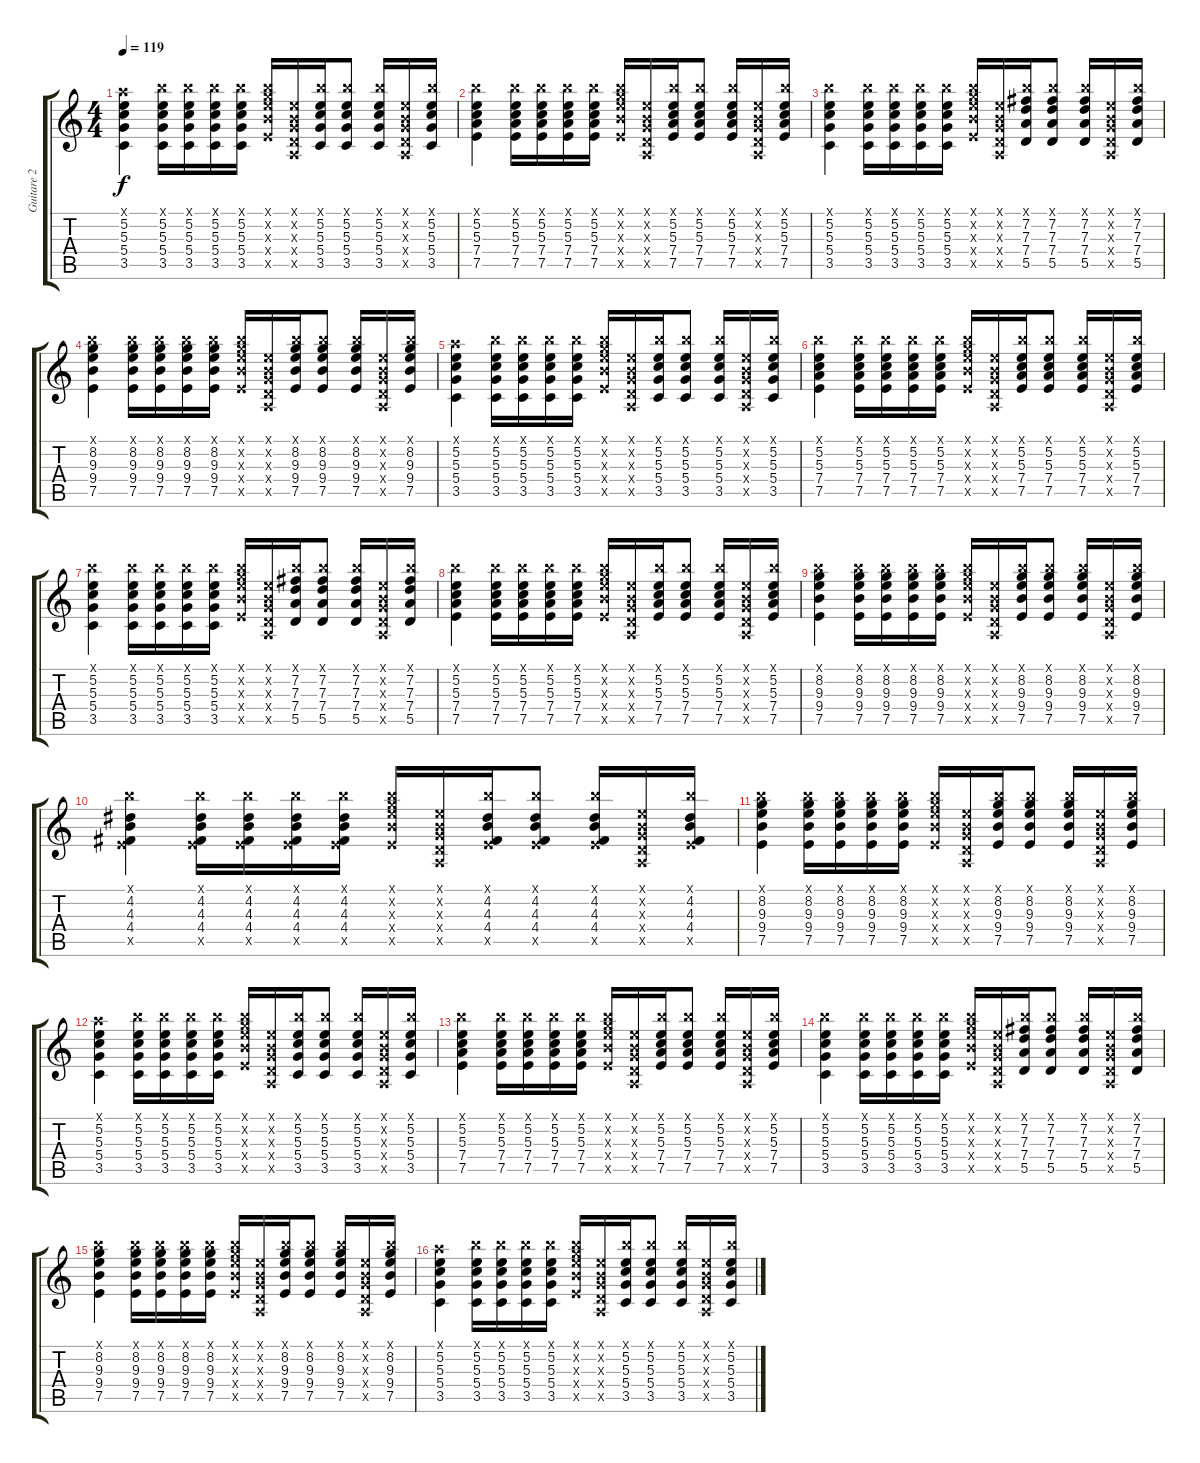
\track ("Guitare 2" "Guitare 2") {instrument distortionguitar}
\staff {score tabs}
\tuning (E4 B3 G3 D3 A2 E2) {hide}
\ts (4 4)
\tempo 119
\clef g2
\ks c
(5.1{x} 5.2 5.3 5.4 3.5).4{dy f} (7.1{x} 5.2 5.3 5.4 3.5).16 (7.1{x} 5.2 5.3 5.4 3.5).16 (7.1{x} 5.2 5.3 5.4 3.5).16 (7.1{x} 5.2 5.3 5.4 3.5).16 (7.1{x} 8.2{x} 9.3{x} 9.4{x} 7.5{x}).16 (0.1{x} 0.2{x} 0.3{x} 0.4{x} 0.5{x}).16 (7.1{x} 5.2 5.3 5.4 3.5).16 (7.1{x} 5.2 5.3 5.4 3.5).8 (7.1{x} 5.2 5.3 5.4 3.5).16 (0.1{x} 0.2{x} 0.3{x} 0.4{x} 0.5{x}).16 (7.1{x} 5.2 5.3 5.4 3.5).16 |
(7.1{x} 5.2 5.3 7.4 7.5).4 (7.1{x} 5.2 5.3 7.4 7.5).16 (7.1{x} 5.2 5.3 7.4 7.5).16 (7.1{x} 5.2 5.3 7.4 7.5).16 (7.1{x} 5.2 5.3 7.4 7.5).16 (7.1{x} 8.2{x} 9.3{x} 9.4{x} 7.5{x}).16 (0.1{x} 0.2{x} 0.3{x} 0.4{x} 0.5{x}).16 (7.1{x} 5.2 5.3 7.4 7.5).16 (7.1{x} 5.2 5.3 7.4 7.5).8 (7.1{x} 5.2 5.3 7.4 7.5).16 (0.1{x} 0.2{x} 0.3{x} 0.4{x} 0.5{x}).16 (7.1{x} 5.2 5.3 7.4 7.5).16 |
(7.1{x} 5.2 5.3 5.4 3.5).4 (7.1{x} 5.2 5.3 5.4 3.5).16 (7.1{x} 5.2 5.3 5.4 3.5).16 (7.1{x} 5.2 5.3 5.4 3.5).16 (7.1{x} 5.2 5.3 5.4 3.5).16 (7.1{x} 8.2{x} 9.3{x} 9.4{x} 7.5{x}).16 (0.1{x} 0.2{x} 0.3{x} 0.4{x} 0.5{x}).16 (7.1{x} 7.2 7.3 7.4 5.5).16 (7.1{x} 7.2 7.3 7.4 5.5).8 (7.1{x} 7.2 7.3 7.4 5.5).16 (0.1{x} 0.2{x} 0.3{x} 0.4{x} 0.5{x}).16 (7.1{x} 7.2 7.3 7.4 5.5).16 |
(7.1{x} 8.2 9.3 9.4 7.5).4 (7.1{x} 8.2 9.3 9.4 7.5).16 (7.1{x} 8.2 9.3 9.4 7.5).16 (7.1{x} 8.2 9.3 9.4 7.5).16 (7.1{x} 8.2 9.3 9.4 7.5).16 (7.1{x} 8.2{x} 9.3{x} 9.4{x} 7.5{x}).16 (0.1{x} 0.2{x} 0.3{x} 0.4{x} 0.5{x}).16 (7.1{x} 8.2 9.3 9.4 7.5).16 (7.1{x} 8.2 9.3 9.4 7.5).8 (7.1{x} 8.2 9.3 9.4 7.5).16 (0.1{x} 0.2{x} 0.3{x} 0.4{x} 0.5{x}).16 (7.1{x} 8.2 9.3 9.4 7.5).16 |
(5.1{x} 5.2 5.3 5.4 3.5).4 (7.1{x} 5.2 5.3 5.4 3.5).16 (7.1{x} 5.2 5.3 5.4 3.5).16 (7.1{x} 5.2 5.3 5.4 3.5).16 (7.1{x} 5.2 5.3 5.4 3.5).16 (7.1{x} 8.2{x} 9.3{x} 9.4{x} 7.5{x}).16 (0.1{x} 0.2{x} 0.3{x} 0.4{x} 0.5{x}).16 (7.1{x} 5.2 5.3 5.4 3.5).16 (7.1{x} 5.2 5.3 5.4 3.5).8 (7.1{x} 5.2 5.3 5.4 3.5).16 (0.1{x} 0.2{x} 0.3{x} 0.4{x} 0.5{x}).16 (7.1{x} 5.2 5.3 5.4 3.5).16 |
(7.1{x} 5.2 5.3 7.4 7.5).4 (7.1{x} 5.2 5.3 7.4 7.5).16 (7.1{x} 5.2 5.3 7.4 7.5).16 (7.1{x} 5.2 5.3 7.4 7.5).16 (7.1{x} 5.2 5.3 7.4 7.5).16 (7.1{x} 8.2{x} 9.3{x} 9.4{x} 7.5{x}).16 (0.1{x} 0.2{x} 0.3{x} 0.4{x} 0.5{x}).16 (7.1{x} 5.2 5.3 7.4 7.5).16 (7.1{x} 5.2 5.3 7.4 7.5).8 (7.1{x} 5.2 5.3 7.4 7.5).16 (0.1{x} 0.2{x} 0.3{x} 0.4{x} 0.5{x}).16 (7.1{x} 5.2 5.3 7.4 7.5).16 |
(7.1{x} 5.2 5.3 5.4 3.5).4 (7.1{x} 5.2 5.3 5.4 3.5).16 (7.1{x} 5.2 5.3 5.4 3.5).16 (7.1{x} 5.2 5.3 5.4 3.5).16 (7.1{x} 5.2 5.3 5.4 3.5).16 (7.1{x} 8.2{x} 9.3{x} 9.4{x} 7.5{x}).16 (0.1{x} 0.2{x} 0.3{x} 0.4{x} 0.5{x}).16 (7.1{x} 7.2 7.3 7.4 5.5).16 (7.1{x} 7.2 7.3 7.4 5.5).8 (7.1{x} 7.2 7.3 7.4 5.5).16 (0.1{x} 0.2{x} 0.3{x} 0.4{x} 0.5{x}).16 (7.1{x} 7.2 7.3 7.4 5.5).16 |
(7.1{x} 5.2 5.3 7.4 7.5).4 (7.1{x} 5.2 5.3 7.4 7.5).16 (7.1{x} 5.2 5.3 7.4 7.5).16 (7.1{x} 5.2 5.3 7.4 7.5).16 (7.1{x} 5.2 5.3 7.4 7.5).16 (7.1{x} 8.2{x} 9.3{x} 9.4{x} 7.5{x}).16 (0.1{x} 0.2{x} 0.3{x} 0.4{x} 0.5{x}).16 (7.1{x} 5.2 5.3 7.4 7.5).16 (7.1{x} 5.2 5.3 7.4 7.5).8 (7.1{x} 5.2 5.3 7.4 7.5).16 (0.1{x} 0.2{x} 0.3{x} 0.4{x} 0.5{x}).16 (7.1{x} 5.2 5.3 7.4 7.5).16 |
(7.1{x} 8.2 9.3 9.4 7.5).4 (7.1{x} 8.2 9.3 9.4 7.5).16 (7.1{x} 8.2 9.3 9.4 7.5).16 (7.1{x} 8.2 9.3 9.4 7.5).16 (7.1{x} 8.2 9.3 9.4 7.5).16 (7.1{x} 8.2{x} 9.3{x} 9.4{x} 7.5{x}).16 (0.1{x} 0.2{x} 0.3{x} 0.4{x} 0.5{x}).16 (7.1{x} 8.2 9.3 9.4 7.5).16 (7.1{x} 8.2 9.3 9.4 7.5).8 (7.1{x} 8.2 9.3 9.4 7.5).16 (0.1{x} 0.2{x} 0.3{x} 0.4{x} 0.5{x}).16 (7.1{x} 8.2 9.3 9.4 7.5).16 |
(7.1{x} 4.2 4.3 4.4 7.5{x}).4 (7.1{x} 4.2 4.3 4.4 7.5{x}).16 (7.1{x} 4.2 4.3 4.4 7.5{x}).16 (7.1{x} 4.2 4.3 4.4 7.5{x}).16 (7.1{x} 4.2 4.3 4.4 7.5{x}).16 (7.1{x} 8.2{x} 9.3{x} 9.4{x} 7.5{x}).16 (0.1{x} 0.2{x} 0.3{x} 0.4{x} 0.5{x}).16 (7.1{x} 4.2 4.3 4.4 7.5{x}).16 (7.1{x} 4.2 4.3 4.4 7.5{x}).8 (7.1{x} 4.2 4.3 4.4 7.5{x}).16 (0.1{x} 0.2{x} 0.3{x} 0.4{x} 0.5{x}).16 (7.1{x} 4.2 4.3 4.4 7.5{x}).16 |
(7.1{x} 8.2 9.3 9.4 7.5).4 (7.1{x} 8.2 9.3 9.4 7.5).16 (7.1{x} 8.2 9.3 9.4 7.5).16 (7.1{x} 8.2 9.3 9.4 7.5).16 (7.1{x} 8.2 9.3 9.4 7.5).16 (7.1{x} 8.2{x} 9.3{x} 9.4{x} 7.5{x}).16 (0.1{x} 0.2{x} 0.3{x} 0.4{x} 0.5{x}).16 (7.1{x} 8.2 9.3 9.4 7.5).16 (7.1{x} 8.2 9.3 9.4 7.5).8 (7.1{x} 8.2 9.3 9.4 7.5).16 (0.1{x} 0.2{x} 0.3{x} 0.4{x} 0.5{x}).16 (7.1{x} 8.2 9.3 9.4 7.5).16 |
(5.1{x} 5.2 5.3 5.4 3.5).4 (7.1{x} 5.2 5.3 5.4 3.5).16 (7.1{x} 5.2 5.3 5.4 3.5).16 (7.1{x} 5.2 5.3 5.4 3.5).16 (7.1{x} 5.2 5.3 5.4 3.5).16 (7.1{x} 8.2{x} 9.3{x} 9.4{x} 7.5{x}).16 (0.1{x} 0.2{x} 0.3{x} 0.4{x} 0.5{x}).16 (7.1{x} 5.2 5.3 5.4 3.5).16 (7.1{x} 5.2 5.3 5.4 3.5).8 (7.1{x} 5.2 5.3 5.4 3.5).16 (0.1{x} 0.2{x} 0.3{x} 0.4{x} 0.5{x}).16 (7.1{x} 5.2 5.3 5.4 3.5).16 |
(7.1{x} 5.2 5.3 7.4 7.5).4 (7.1{x} 5.2 5.3 7.4 7.5).16 (7.1{x} 5.2 5.3 7.4 7.5).16 (7.1{x} 5.2 5.3 7.4 7.5).16 (7.1{x} 5.2 5.3 7.4 7.5).16 (7.1{x} 8.2{x} 9.3{x} 9.4{x} 7.5{x}).16 (0.1{x} 0.2{x} 0.3{x} 0.4{x} 0.5{x}).16 (7.1{x} 5.2 5.3 7.4 7.5).16 (7.1{x} 5.2 5.3 7.4 7.5).8 (7.1{x} 5.2 5.3 7.4 7.5).16 (0.1{x} 0.2{x} 0.3{x} 0.4{x} 0.5{x}).16 (7.1{x} 5.2 5.3 7.4 7.5).16 |
(7.1{x} 5.2 5.3 5.4 3.5).4 (7.1{x} 5.2 5.3 5.4 3.5).16 (7.1{x} 5.2 5.3 5.4 3.5).16 (7.1{x} 5.2 5.3 5.4 3.5).16 (7.1{x} 5.2 5.3 5.4 3.5).16 (7.1{x} 8.2{x} 9.3{x} 9.4{x} 7.5{x}).16 (0.1{x} 0.2{x} 0.3{x} 0.4{x} 0.5{x}).16 (7.1{x} 7.2 7.3 7.4 5.5).16 (7.1{x} 7.2 7.3 7.4 5.5).8 (7.1{x} 7.2 7.3 7.4 5.5).16 (0.1{x} 0.2{x} 0.3{x} 0.4{x} 0.5{x}).16 (7.1{x} 7.2 7.3 7.4 5.5).16 |
(7.1{x} 8.2 9.3 9.4 7.5).4 (7.1{x} 8.2 9.3 9.4 7.5).16 (7.1{x} 8.2 9.3 9.4 7.5).16 (7.1{x} 8.2 9.3 9.4 7.5).16 (7.1{x} 8.2 9.3 9.4 7.5).16 (7.1{x} 8.2{x} 9.3{x} 9.4{x} 7.5{x}).16 (0.1{x} 0.2{x} 0.3{x} 0.4{x} 0.5{x}).16 (7.1{x} 8.2 9.3 9.4 7.5).16 (7.1{x} 8.2 9.3 9.4 7.5).8 (7.1{x} 8.2 9.3 9.4 7.5).16 (0.1{x} 0.2{x} 0.3{x} 0.4{x} 0.5{x}).16 (7.1{x} 8.2 9.3 9.4 7.5).16 |
(5.1{x} 5.2 5.3 5.4 3.5).4 (7.1{x} 5.2 5.3 5.4 3.5).16 (7.1{x} 5.2 5.3 5.4 3.5).16 (7.1{x} 5.2 5.3 5.4 3.5).16 (7.1{x} 5.2 5.3 5.4 3.5).16 (7.1{x} 8.2{x} 9.3{x} 9.4{x} 7.5{x}).16 (0.1{x} 0.2{x} 0.3{x} 0.4{x} 0.5{x}).16 (7.1{x} 5.2 5.3 5.4 3.5).16 (7.1{x} 5.2 5.3 5.4 3.5).8 (7.1{x} 5.2 5.3 5.4 3.5).16 (0.1{x} 0.2{x} 0.3{x} 0.4{x} 0.5{x}).16 (7.1{x} 5.2 5.3 5.4 3.5).16
